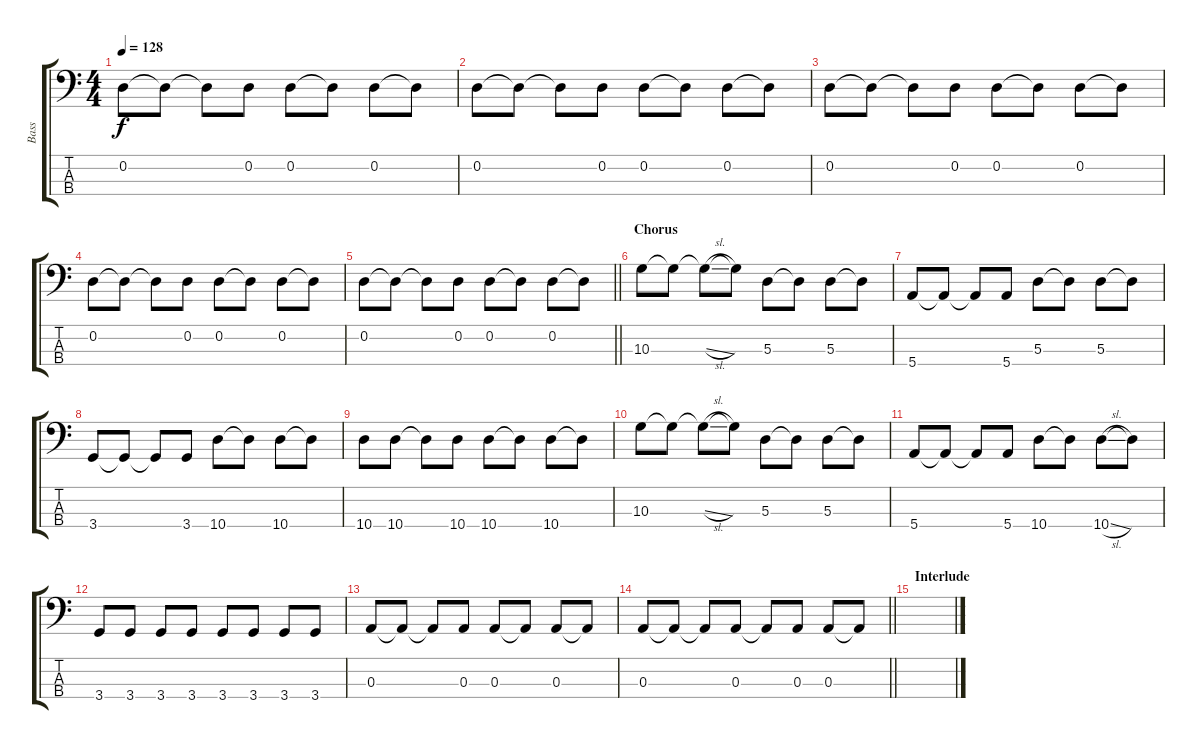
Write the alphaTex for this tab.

\track ("Bass" "Bass") {instrument electricbassfinger}
\staff {score tabs}
\tuning (G2 D2 A1 E1) {hide}
\ts (4 4)
\tempo 128
\clef f4
\ks c
0.2.8{dy f} 0.2{t}.8 0.2{t}.8 0.2.8 0.2.8 0.2{t}.8 0.2.8 0.2{t}.8 |
0.2.8 0.2{t}.8 0.2{t}.8 0.2.8 0.2.8 0.2{t}.8 0.2.8 0.2{t}.8 |
0.2.8 0.2{t}.8 0.2{t}.8 0.2.8 0.2.8 0.2{t}.8 0.2.8 0.2{t}.8 |
0.2.8 0.2{t}.8 0.2{t}.8 0.2.8 0.2.8 0.2{t}.8 0.2.8 0.2{t}.8 |
\barLineRight lightlight
0.2.8 0.2{t}.8 0.2{t}.8 0.2.8 0.2.8 0.2{t}.8 0.2.8 0.2{t}.8 |
\section ("" "Chorus")
10.3.8 10.3{t}.8 10.3{sl t}.8 10.3{t}.8 5.3.8 5.3{t}.8 5.3.8 5.3{t}.8 |
5.4.8 5.4{t}.8 5.4{t}.8 5.4.8 5.3.8 5.3{t}.8 5.3.8 5.3{t}.8 |
3.4.8 3.4{t}.8 3.4{t}.8 3.4.8 10.4.8 10.4{t}.8 10.4.8 10.4{t}.8 |
10.4.8 10.4.8 10.4{t}.8 10.4.8 10.4.8 10.4{t}.8 10.4.8 10.4{t}.8 |
10.3.8 10.3{t}.8 10.3{sl t}.8 10.3{t}.8 5.3.8 5.3{t}.8 5.3.8 5.3{t}.8 |
5.4.8 5.4{t}.8 5.4{t}.8 5.4.8 10.4.8 10.4{t}.8 10.4{sl}.8 10.4{t}.8 |
3.4.8 3.4.8 3.4.8 3.4.8 3.4.8 3.4.8 3.4.8 3.4.8 |
0.3.8 0.3{t}.8 0.3{t}.8 0.3.8 0.3.8 0.3{t}.8 0.3.8 0.3{t}.8 |
\barLineRight lightlight
0.3.8 0.3{t}.8 0.3{t}.8 0.3.8 0.3{t}.8 0.3.8 0.3.8 0.3{t}.8 |
\section ("" "Interlude")
